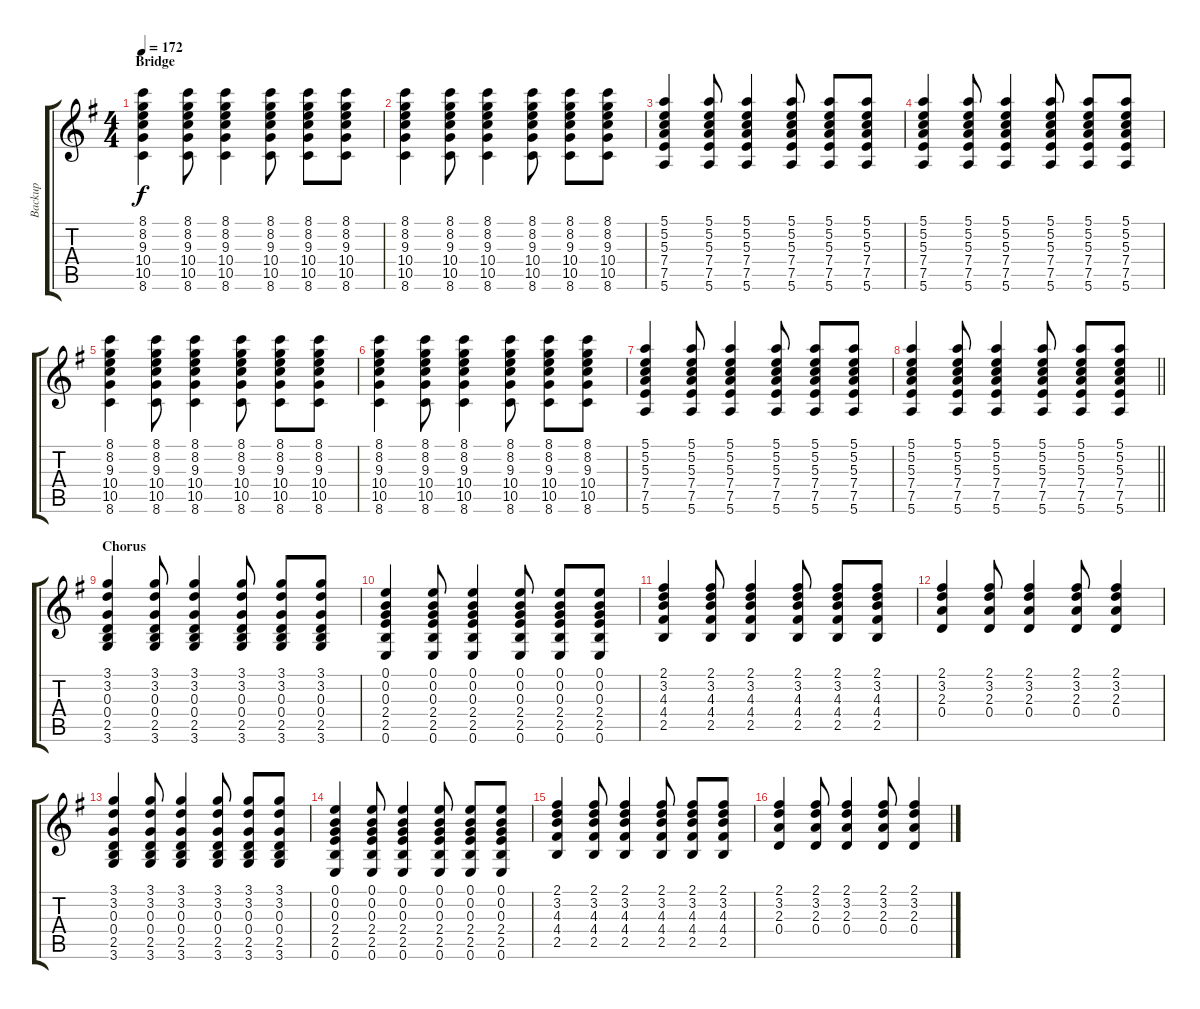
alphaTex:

\track ("Backup" "Backup") {instrument acousticguitarsteel}
\staff {score tabs}
\tuning (E4 B3 G3 D3 A2 E2) {hide}
\ts (4 4)
\section ("" "Bridge")
\tempo 172
\clef g2
\ks g
(8.1 8.2 9.3 10.4 10.5 8.6).4{dy f} (8.1 8.2 9.3 10.4 10.5 8.6).8 (8.1 8.2 9.3 10.4 10.5 8.6).4 (8.1 8.2 9.3 10.4 10.5 8.6).8 (8.1 8.2 9.3 10.4 10.5 8.6).8 (8.1 8.2 9.3 10.4 10.5 8.6).8 |
(8.1 8.2 9.3 10.4 10.5 8.6).4 (8.1 8.2 9.3 10.4 10.5 8.6).8 (8.1 8.2 9.3 10.4 10.5 8.6).4 (8.1 8.2 9.3 10.4 10.5 8.6).8 (8.1 8.2 9.3 10.4 10.5 8.6).8 (8.1 8.2 9.3 10.4 10.5 8.6).8 |
(5.1 5.2 5.3 7.4 7.5 5.6).4 (5.1 5.2 5.3 7.4 7.5 5.6).8 (5.1 5.2 5.3 7.4 7.5 5.6).4 (5.1 5.2 5.3 7.4 7.5 5.6).8 (5.1 5.2 5.3 7.4 7.5 5.6).8 (5.1 5.2 5.3 7.4 7.5 5.6).8 |
(5.1 5.2 5.3 7.4 7.5 5.6).4 (5.1 5.2 5.3 7.4 7.5 5.6).8 (5.1 5.2 5.3 7.4 7.5 5.6).4 (5.1 5.2 5.3 7.4 7.5 5.6).8 (5.1 5.2 5.3 7.4 7.5 5.6).8 (5.1 5.2 5.3 7.4 7.5 5.6).8 |
(8.1 8.2 9.3 10.4 10.5 8.6).4 (8.1 8.2 9.3 10.4 10.5 8.6).8 (8.1 8.2 9.3 10.4 10.5 8.6).4 (8.1 8.2 9.3 10.4 10.5 8.6).8 (8.1 8.2 9.3 10.4 10.5 8.6).8 (8.1 8.2 9.3 10.4 10.5 8.6).8 |
(8.1 8.2 9.3 10.4 10.5 8.6).4 (8.1 8.2 9.3 10.4 10.5 8.6).8 (8.1 8.2 9.3 10.4 10.5 8.6).4 (8.1 8.2 9.3 10.4 10.5 8.6).8 (8.1 8.2 9.3 10.4 10.5 8.6).8 (8.1 8.2 9.3 10.4 10.5 8.6).8 |
(5.1 5.2 5.3 7.4 7.5 5.6).4 (5.1 5.2 5.3 7.4 7.5 5.6).8 (5.1 5.2 5.3 7.4 7.5 5.6).4 (5.1 5.2 5.3 7.4 7.5 5.6).8 (5.1 5.2 5.3 7.4 7.5 5.6).8 (5.1 5.2 5.3 7.4 7.5 5.6).8 |
\barLineRight lightlight
(5.1 5.2 5.3 7.4 7.5 5.6).4 (5.1 5.2 5.3 7.4 7.5 5.6).8 (5.1 5.2 5.3 7.4 7.5 5.6).4 (5.1 5.2 5.3 7.4 7.5 5.6).8 (5.1 5.2 5.3 7.4 7.5 5.6).8 (5.1 5.2 5.3 7.4 7.5 5.6).8 |
\section ("" "Chorus")
(3.1 3.2 0.3 0.4 2.5 3.6).4 (3.1 3.2 0.3 0.4 2.5 3.6).8 (3.1 3.2 0.3 0.4 2.5 3.6).4 (3.1 3.2 0.3 0.4 2.5 3.6).8 (3.1 3.2 0.3 0.4 2.5 3.6).8 (3.1 3.2 0.3 0.4 2.5 3.6).8 |
(0.1 0.2 0.3 2.4 2.5 0.6).4 (0.1 0.2 0.3 2.4 2.5 0.6).8 (0.1 0.2 0.3 2.4 2.5 0.6).4 (0.1 0.2 0.3 2.4 2.5 0.6).8 (0.1 0.2 0.3 2.4 2.5 0.6).8 (0.1 0.2 0.3 2.4 2.5 0.6).8 |
(2.1 3.2 4.3 4.4 2.5).4 (2.1 3.2 4.3 4.4 2.5).8 (2.1 3.2 4.3 4.4 2.5).4 (2.1 3.2 4.3 4.4 2.5).8 (2.1 3.2 4.3 4.4 2.5).8 (2.1 3.2 4.3 4.4 2.5).8 |
(2.1 3.2 2.3 0.4).4 (2.1 3.2 2.3 0.4).8 (2.1 3.2 2.3 0.4).4 (2.1 3.2 2.3 0.4).8 (2.1 3.2 2.3 0.4).4 |
(3.1 3.2 0.3 0.4 2.5 3.6).4 (3.1 3.2 0.3 0.4 2.5 3.6).8 (3.1 3.2 0.3 0.4 2.5 3.6).4 (3.1 3.2 0.3 0.4 2.5 3.6).8 (3.1 3.2 0.3 0.4 2.5 3.6).8 (3.1 3.2 0.3 0.4 2.5 3.6).8 |
(0.1 0.2 0.3 2.4 2.5 0.6).4 (0.1 0.2 0.3 2.4 2.5 0.6).8 (0.1 0.2 0.3 2.4 2.5 0.6).4 (0.1 0.2 0.3 2.4 2.5 0.6).8 (0.1 0.2 0.3 2.4 2.5 0.6).8 (0.1 0.2 0.3 2.4 2.5 0.6).8 |
(2.1 3.2 4.3 4.4 2.5).4 (2.1 3.2 4.3 4.4 2.5).8 (2.1 3.2 4.3 4.4 2.5).4 (2.1 3.2 4.3 4.4 2.5).8 (2.1 3.2 4.3 4.4 2.5).8 (2.1 3.2 4.3 4.4 2.5).8 |
(2.1 3.2 2.3 0.4).4 (2.1 3.2 2.3 0.4).8 (2.1 3.2 2.3 0.4).4 (2.1 3.2 2.3 0.4).8 (2.1 3.2 2.3 0.4).4
